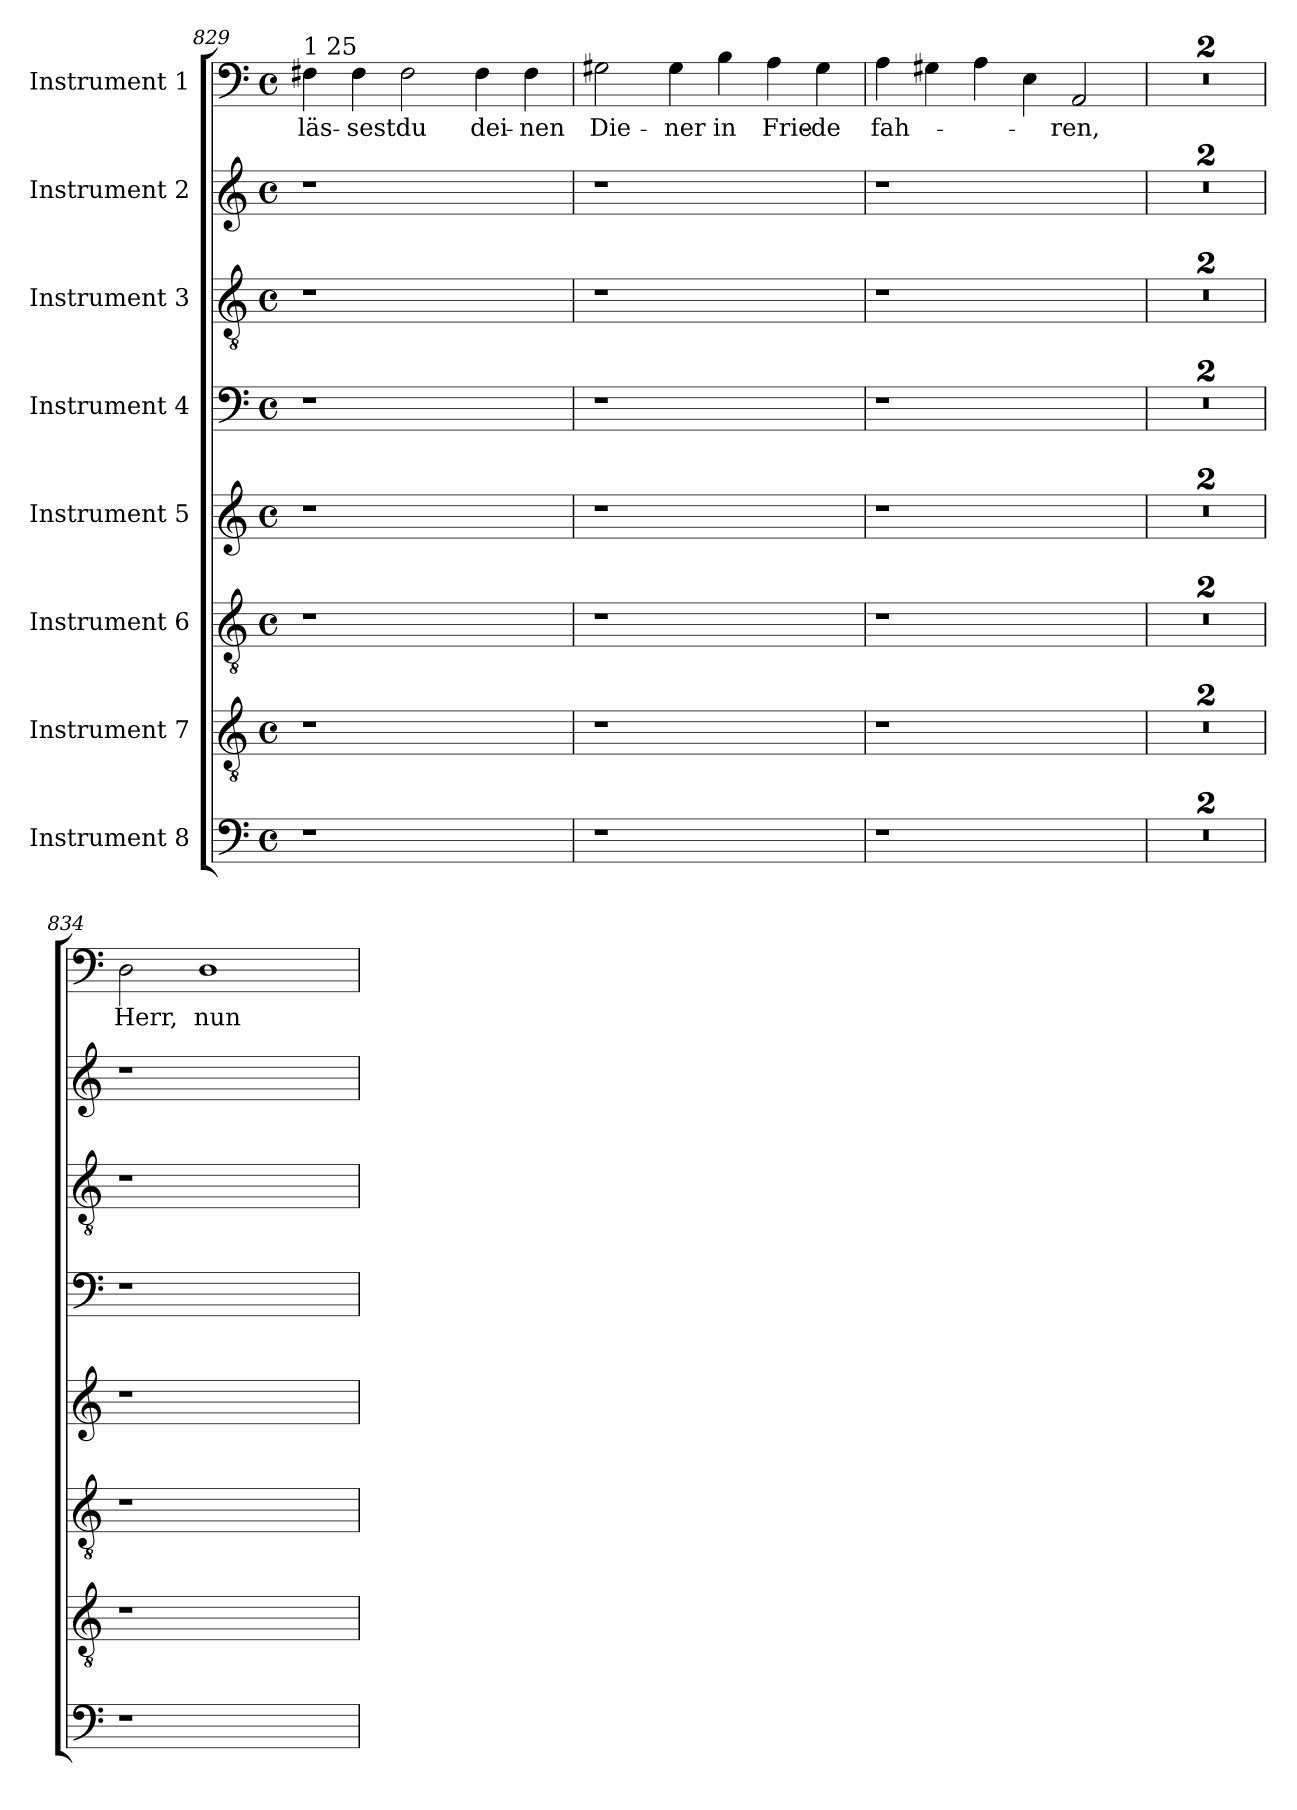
**kern	**kern	**kern	**kern	**kern	**kern	**kern	**kern	**text
*part8	*part7	*part6	*part5	*part4	*part3	*part2	*part1	*part1
*staff8	*staff7	*staff6	*staff5	*staff4	*staff3	*staff2	*staff1	*staff1
*I"Instrument 8	*I"Instrument 7	*I"Instrument 6	*I"Instrument 5	*I"Instrument 4	*I"Instrument 3	*I"Instrument 2	*I"Instrument 1	*
!!LO:LB:g=z
*clefF4	*clefGv2	*clefGv2	*clefG2	*clefF4	*clefGv2	*clefG2	*clefF4	*
*M4/4	*M4/4	*M4/4	*M4/4	*M4/4	*M4/4	*M4/4	*M4/4	*
*met(c)	*met(c)	*met(c)	*met(c)	*met(c)	*met(c)	*met(c)	*met(c)	*
=829	=829	=829	=829	=829	=829	=829	=829	=829
!	!	!	!	!	!	!	!LO:TX:a:t=1 25	!
!	!	!	!	!	!	!	!	!LO:LY:b:cj
1r	1r	1r	1r	1r	1r	1r	4F#X\	läs-
!	!	!	!	!	!	!	!	!LO:LY:b:cj
.	.	.	.	.	.	.	4F#\	-sest
!	!	!	!	!	!	!	!	!LO:LY:b:cj
.	.	.	.	.	.	.	2F#\	du
!	!	!	!	!	!	!	!	!LO:LY:b:cj
2ryy	2ryy	2ryy	2ryy	2ryy	2ryy	2ryy	4F#\	dei-
!	!	!	!	!	!	!	!	!LO:LY:b:cj
.	.	.	.	.	.	.	4F#\	-nen
=830	=830	=830	=830	=830	=830	=830	=830	=830
!	!	!	!	!	!	!	!	!LO:LY:b:cj
1r	1r	1r	1r	1r	1r	1r	2G#X\	Die-
!	!	!	!	!	!	!	!	!LO:LY:b:cj
.	.	.	.	.	.	.	4G#\	-ner
!	!	!	!	!	!	!	!	!LO:LY:b:cj
.	.	.	.	.	.	.	4B\	in
!	!	!	!	!	!	!	!	!LO:LY:b:cj
2ryy	2ryy	2ryy	2ryy	2ryy	2ryy	2ryy	4A\	Frie-
!	!	!	!	!	!	!	!	!LO:LY:b:rj
.	.	.	.	.	.	.	4G#\	-de
=831	=831	=831	=831	=831	=831	=831	=831	=831
!	!	!	!	!	!	!	!	!LO:LY:b:cj
1r	1r	1r	1r	1r	1r	1r	4A\	fah-
.	.	.	.	.	.	.	4G#X\	.
.	.	.	.	.	.	.	4A\	.
.	.	.	.	.	.	.	4E\	.
!	!	!	!	!	!	!	!	!LO:LY:b:cj
2ryy	2ryy	2ryy	2ryy	2ryy	2ryy	2ryy	2AA/	-ren,
=832	=832	=832	=832	=832	=832	=832	=832	=832
1r	1r	1r	1r	1r	1r	1r	1r	.
=833	=833	=833	=833	=833	=833	=833	=833	=833
1r	1r	1r	1r	1r	1r	1r	1r	.
=834	=834	=834	=834	=834	=834	=834	=834	=834
!	!	!	!	!	!	!	!	!LO:LY:b:cj
1r	1r	1r	1r	1r	1r	1r	2D\	Herr,
!	!	!	!	!	!	!	!	!LO:LY:b:cj
.	.	.	.	.	.	.	1D	nun
2ryy	2ryy	2ryy	2ryy	2ryy	2ryy	2ryy	.	.
=	=	=	=	=	=	=	=	=
*-	*-	*-	*-	*-	*-	*-	*-	*-
